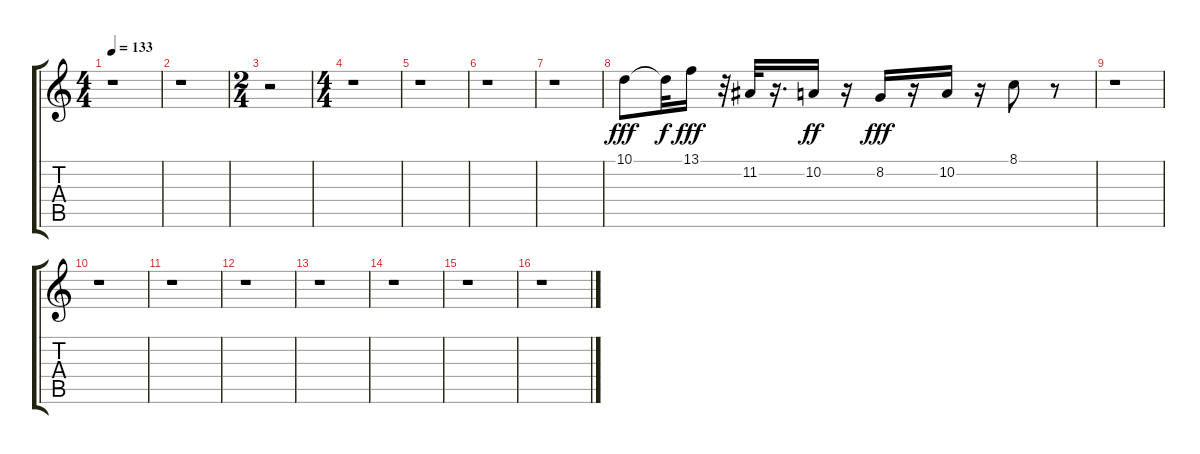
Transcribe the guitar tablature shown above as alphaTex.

\track "" {instrument brasssection}
\staff {score tabs}
\tuning (E4 B3 G3 D3 A2 E2) {hide}
\ts (4 4)
\tempo 133
\clef g2
\ks c
r.1{dy ff} |
r.1 |
\ts (2 4)
r.2 |
\ts (4 4)
r.1 |
r.1 |
r.1 |
r.1 |
10.1.8{dy fff} 10.1{t}.32{dy f} 13.1.16{dy fff} r.32 11.2.32 r.16{d} 10.2.16{dy ff} r.16 8.2.16{dy fff} r.16 10.2.16 r.16 8.1.8 r.8 |
r.1 |
r.1 |
r.1 |
r.1 |
r.1 |
r.1 |
r.1 |
r.1
